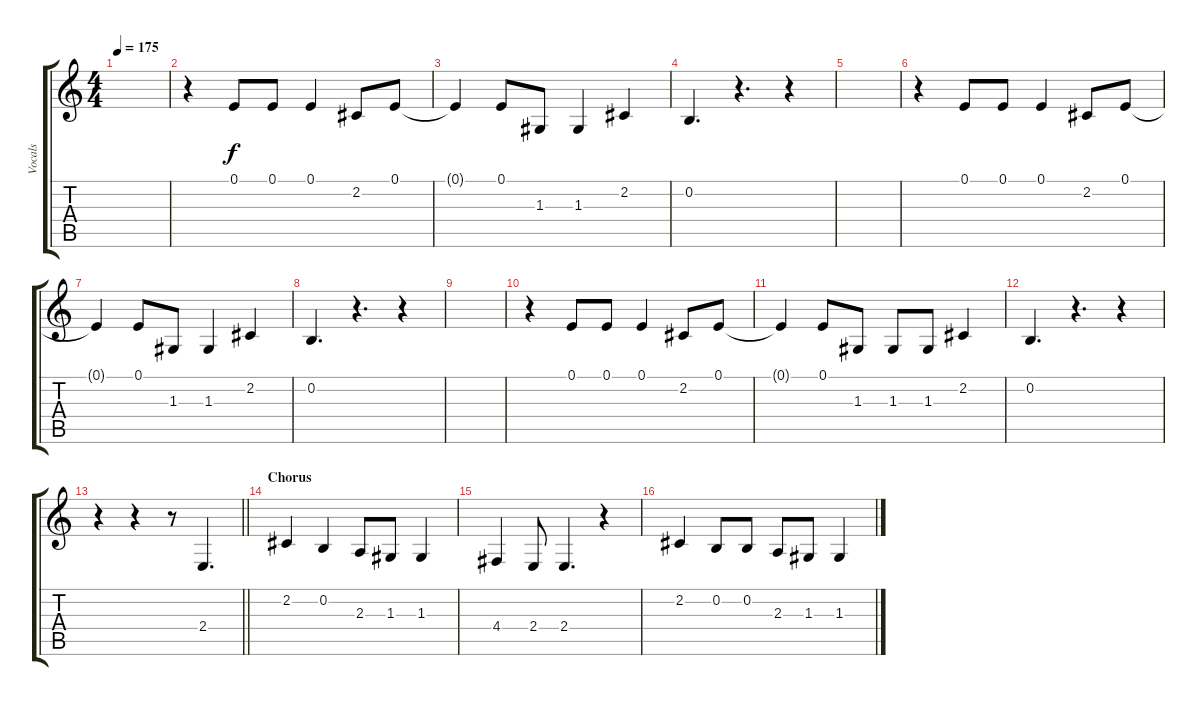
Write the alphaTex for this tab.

\track ("Vocals" "Vocals") {instrument altosax}
\staff {score tabs}
\tuning (E4 B3 G3 D3 A2 E2) {hide}
\ts (4 4)
\tempo 175
\clef g2
\ks c
|
r.4 0.1.8 0.1.8 0.1.4 2.2.8 0.1.8 |
0.1{t}.4 0.1.8 1.3.8 1.3.4 2.2.4 |
0.2.4{d} r.4{d} r.4 |
|
r.4 0.1.8 0.1.8 0.1.4 2.2.8 0.1.8 |
0.1{t}.4 0.1.8 1.3.8 1.3.4 2.2.4 |
0.2.4{d} r.4{d} r.4 |
|
r.4 0.1.8 0.1.8 0.1.4 2.2.8 0.1.8 |
0.1{t}.4 0.1.8 1.3.8 1.3.8 1.3.8 2.2.4 |
0.2.4{d} r.4{d} r.4 |
\barLineRight lightlight
r.4 r.4 r.8 2.4.4{d} |
\section ("" "Chorus")
2.2.4 0.2.4 2.3.8 1.3.8 1.3.4 |
4.4.4 2.4.8 2.4.4{d} r.4 |
2.2.4 0.2.8 0.2.8 2.3.8 1.3.8 1.3.4
